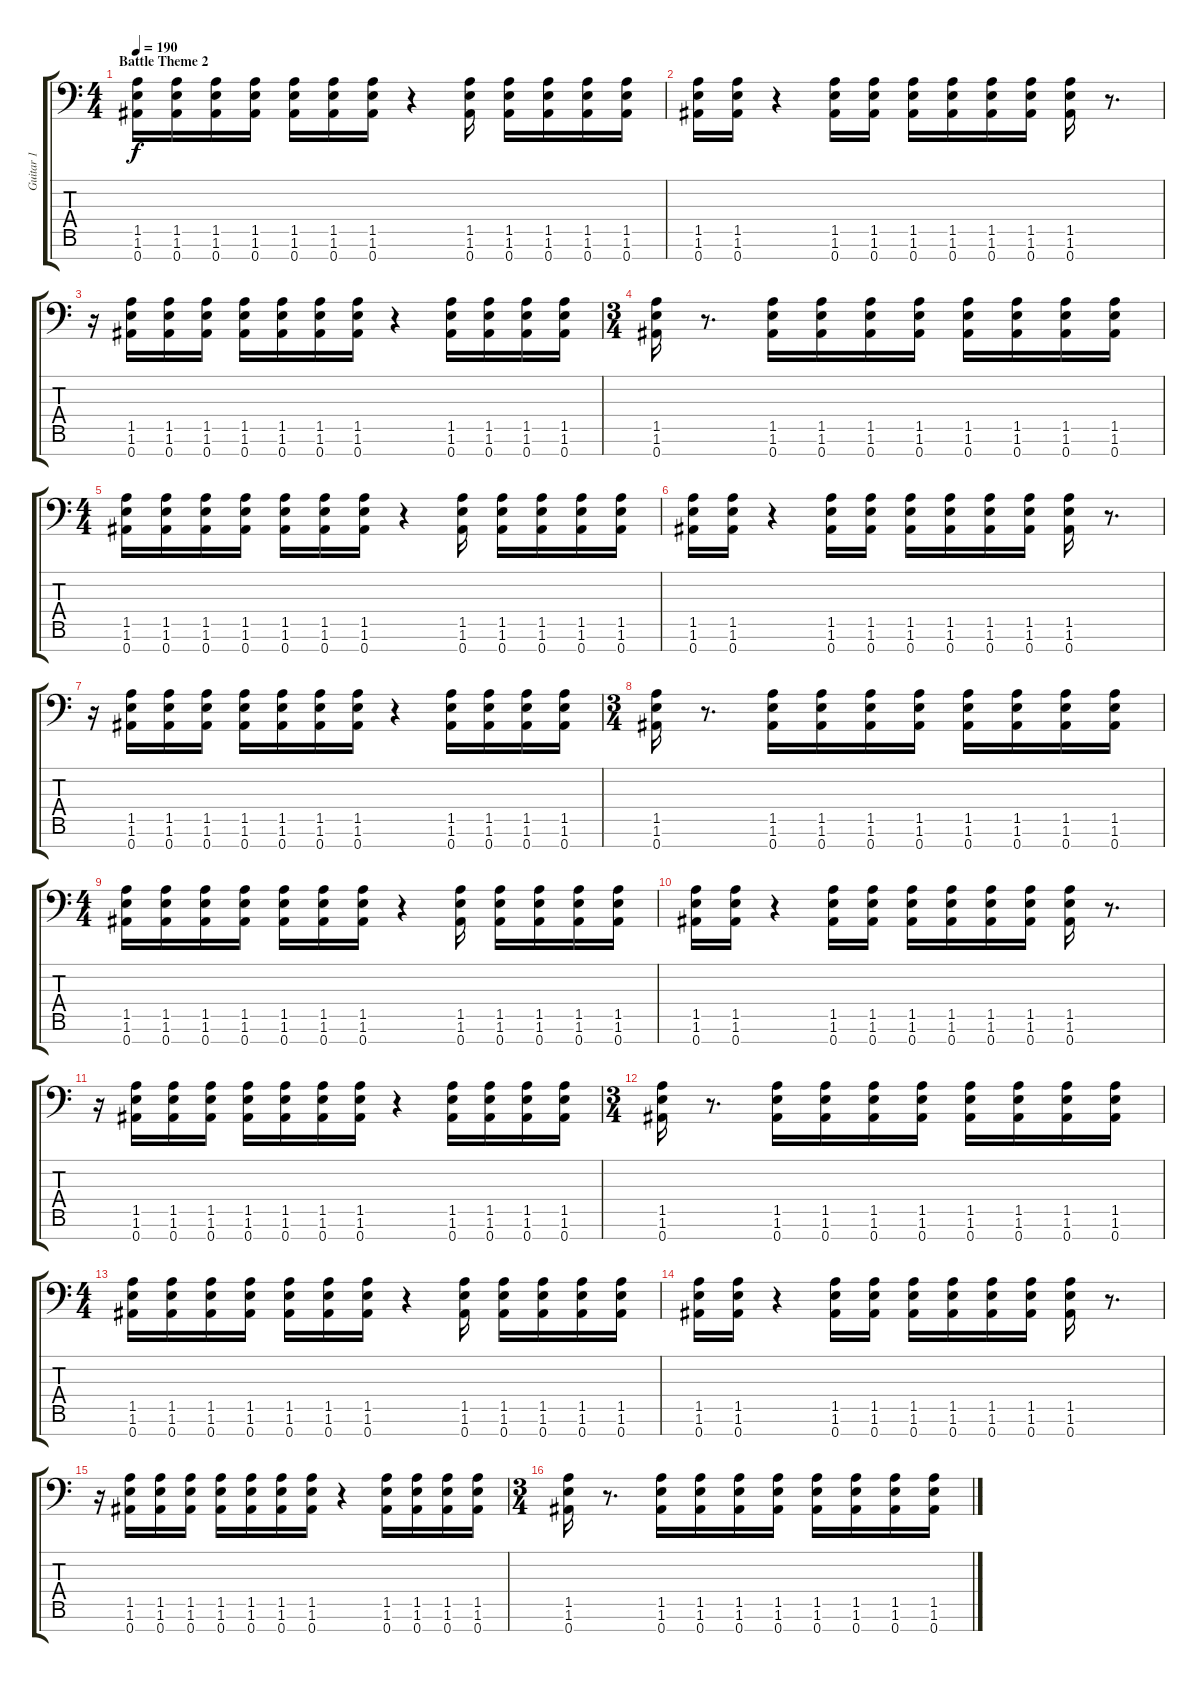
\track ("Guitar 1" "Guitar 1") {instrument distortionguitar}
\staff {score tabs}
\tuning (Eb4 Bb3 Gb3 Db3 Ab2 Eb2 Bb1) {hide}
\ts (4 4)
\section ("" "Battle Theme 2")
\tempo 190
\clef f4
\ks c
(1.5 1.6 0.7).16{dy f} (1.5 1.6 0.7).16 (1.5 1.6 0.7).16 (1.5 1.6 0.7).16 (1.5 1.6 0.7).16 (1.5 1.6 0.7).16 (1.5 1.6 0.7).16 r.4 (1.5 1.6 0.7).16 (1.5 1.6 0.7).16 (1.5 1.6 0.7).16 (1.5 1.6 0.7).16 (1.5 1.6 0.7).16 |
(1.5 1.6 0.7).16 (1.5 1.6 0.7).16 r.4 (1.5 1.6 0.7).16 (1.5 1.6 0.7).16 (1.5 1.6 0.7).16 (1.5 1.6 0.7).16 (1.5 1.6 0.7).16 (1.5 1.6 0.7).16 (1.5 1.6 0.7).16 r.8{d} |
r.16 (1.5 1.6 0.7).16 (1.5 1.6 0.7).16 (1.5 1.6 0.7).16 (1.5 1.6 0.7).16 (1.5 1.6 0.7).16 (1.5 1.6 0.7).16 (1.5 1.6 0.7).16 r.4 (1.5 1.6 0.7).16 (1.5 1.6 0.7).16 (1.5 1.6 0.7).16 (1.5 1.6 0.7).16 |
\ts (3 4)
(1.5 1.6 0.7).16 r.8{d} (1.5 1.6 0.7).16 (1.5 1.6 0.7).16 (1.5 1.6 0.7).16 (1.5 1.6 0.7).16 (1.5 1.6 0.7).16 (1.5 1.6 0.7).16 (1.5 1.6 0.7).16 (1.5 1.6 0.7).16 |
\ts (4 4)
(1.5 1.6 0.7).16 (1.5 1.6 0.7).16 (1.5 1.6 0.7).16 (1.5 1.6 0.7).16 (1.5 1.6 0.7).16 (1.5 1.6 0.7).16 (1.5 1.6 0.7).16 r.4 (1.5 1.6 0.7).16 (1.5 1.6 0.7).16 (1.5 1.6 0.7).16 (1.5 1.6 0.7).16 (1.5 1.6 0.7).16 |
(1.5 1.6 0.7).16 (1.5 1.6 0.7).16 r.4 (1.5 1.6 0.7).16 (1.5 1.6 0.7).16 (1.5 1.6 0.7).16 (1.5 1.6 0.7).16 (1.5 1.6 0.7).16 (1.5 1.6 0.7).16 (1.5 1.6 0.7).16 r.8{d} |
r.16 (1.5 1.6 0.7).16 (1.5 1.6 0.7).16 (1.5 1.6 0.7).16 (1.5 1.6 0.7).16 (1.5 1.6 0.7).16 (1.5 1.6 0.7).16 (1.5 1.6 0.7).16 r.4 (1.5 1.6 0.7).16 (1.5 1.6 0.7).16 (1.5 1.6 0.7).16 (1.5 1.6 0.7).16 |
\ts (3 4)
(1.5 1.6 0.7).16 r.8{d} (1.5 1.6 0.7).16 (1.5 1.6 0.7).16 (1.5 1.6 0.7).16 (1.5 1.6 0.7).16 (1.5 1.6 0.7).16 (1.5 1.6 0.7).16 (1.5 1.6 0.7).16 (1.5 1.6 0.7).16 |
\ts (4 4)
(1.5 1.6 0.7).16 (1.5 1.6 0.7).16 (1.5 1.6 0.7).16 (1.5 1.6 0.7).16 (1.5 1.6 0.7).16 (1.5 1.6 0.7).16 (1.5 1.6 0.7).16 r.4 (1.5 1.6 0.7).16 (1.5 1.6 0.7).16 (1.5 1.6 0.7).16 (1.5 1.6 0.7).16 (1.5 1.6 0.7).16 |
(1.5 1.6 0.7).16 (1.5 1.6 0.7).16 r.4 (1.5 1.6 0.7).16 (1.5 1.6 0.7).16 (1.5 1.6 0.7).16 (1.5 1.6 0.7).16 (1.5 1.6 0.7).16 (1.5 1.6 0.7).16 (1.5 1.6 0.7).16 r.8{d} |
r.16 (1.5 1.6 0.7).16 (1.5 1.6 0.7).16 (1.5 1.6 0.7).16 (1.5 1.6 0.7).16 (1.5 1.6 0.7).16 (1.5 1.6 0.7).16 (1.5 1.6 0.7).16 r.4 (1.5 1.6 0.7).16 (1.5 1.6 0.7).16 (1.5 1.6 0.7).16 (1.5 1.6 0.7).16 |
\ts (3 4)
(1.5 1.6 0.7).16 r.8{d} (1.5 1.6 0.7).16 (1.5 1.6 0.7).16 (1.5 1.6 0.7).16 (1.5 1.6 0.7).16 (1.5 1.6 0.7).16 (1.5 1.6 0.7).16 (1.5 1.6 0.7).16 (1.5 1.6 0.7).16 |
\ts (4 4)
(1.5 1.6 0.7).16 (1.5 1.6 0.7).16 (1.5 1.6 0.7).16 (1.5 1.6 0.7).16 (1.5 1.6 0.7).16 (1.5 1.6 0.7).16 (1.5 1.6 0.7).16 r.4 (1.5 1.6 0.7).16 (1.5 1.6 0.7).16 (1.5 1.6 0.7).16 (1.5 1.6 0.7).16 (1.5 1.6 0.7).16 |
(1.5 1.6 0.7).16 (1.5 1.6 0.7).16 r.4 (1.5 1.6 0.7).16 (1.5 1.6 0.7).16 (1.5 1.6 0.7).16 (1.5 1.6 0.7).16 (1.5 1.6 0.7).16 (1.5 1.6 0.7).16 (1.5 1.6 0.7).16 r.8{d} |
r.16 (1.5 1.6 0.7).16 (1.5 1.6 0.7).16 (1.5 1.6 0.7).16 (1.5 1.6 0.7).16 (1.5 1.6 0.7).16 (1.5 1.6 0.7).16 (1.5 1.6 0.7).16 r.4 (1.5 1.6 0.7).16 (1.5 1.6 0.7).16 (1.5 1.6 0.7).16 (1.5 1.6 0.7).16 |
\ts (3 4)
(1.5 1.6 0.7).16 r.8{d} (1.5 1.6 0.7).16 (1.5 1.6 0.7).16 (1.5 1.6 0.7).16 (1.5 1.6 0.7).16 (1.5 1.6 0.7).16 (1.5 1.6 0.7).16 (1.5 1.6 0.7).16 (1.5 1.6 0.7).16
